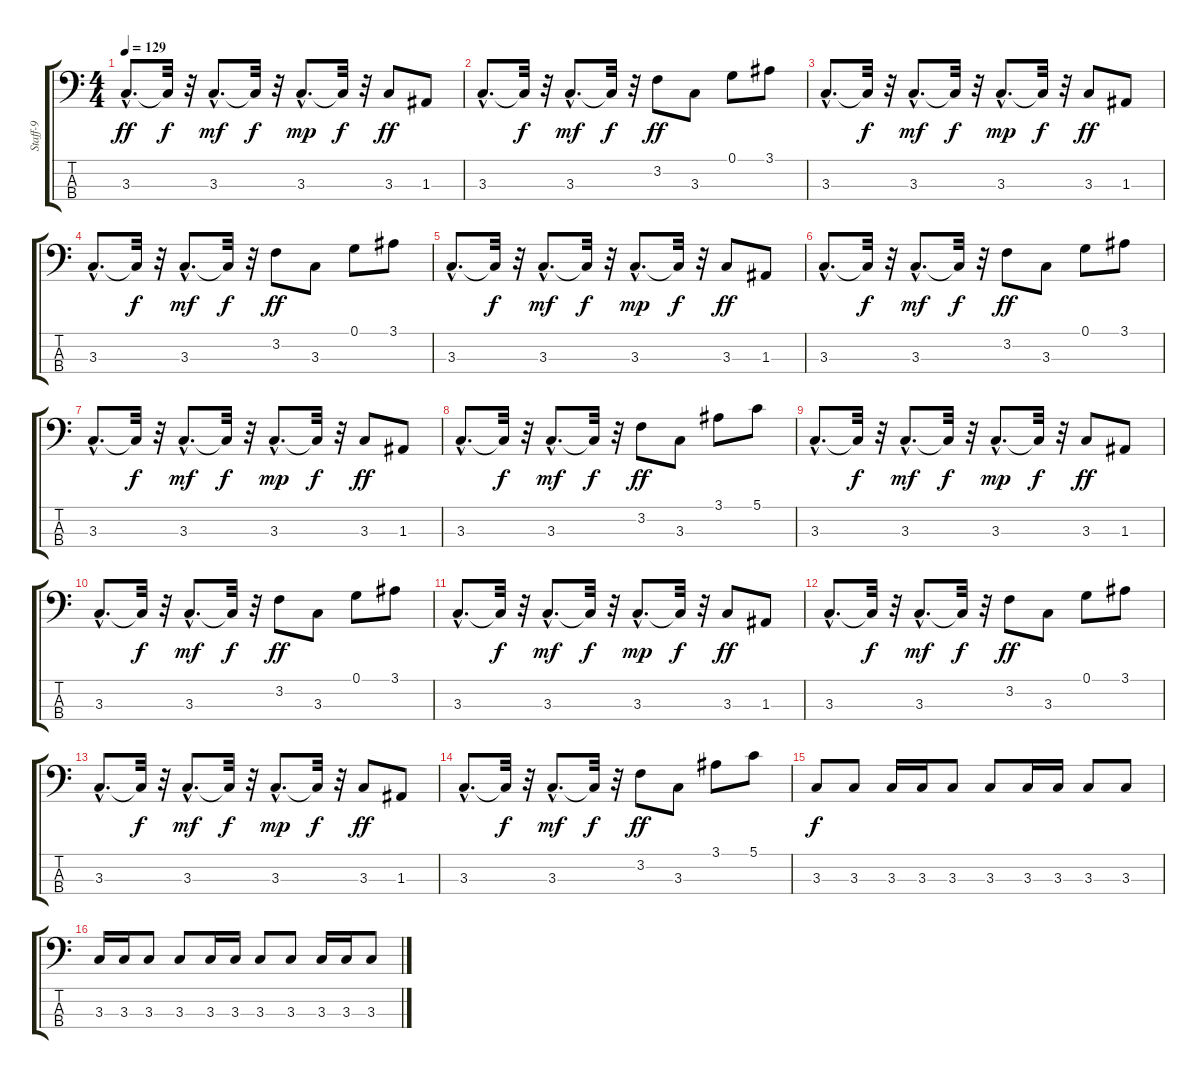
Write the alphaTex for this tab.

\track ("Staff-9" "Staff-9") {instrument acousticbass}
\staff {score tabs}
\tuning (G2 D2 A1 E1) {hide}
\ts (4 4)
\tempo 129
\clef f4
\ks c
3.3{hac}.8{d dy ff} 3.3{t}.32{dy f} r.32 3.3{hac}.8{d dy mf} 3.3{t}.32{dy f} r.32 3.3{hac}.8{d dy mp} 3.3{t}.32{dy f} r.32 3.3.8{dy ff} 1.3.8 |
3.3{hac}.8{d} 3.3{t}.32{dy f} r.32 3.3{hac}.8{d dy mf} 3.3{t}.32{dy f} r.32 3.2.8{dy ff} 3.3.8 0.1.8 3.1.8 |
3.3{hac}.8{d} 3.3{t}.32{dy f} r.32 3.3{hac}.8{d dy mf} 3.3{t}.32{dy f} r.32 3.3{hac}.8{d dy mp} 3.3{t}.32{dy f} r.32 3.3.8{dy ff} 1.3.8 |
3.3{hac}.8{d} 3.3{t}.32{dy f} r.32 3.3{hac}.8{d dy mf} 3.3{t}.32{dy f} r.32 3.2.8{dy ff} 3.3.8 0.1.8 3.1.8 |
3.3{hac}.8{d} 3.3{t}.32{dy f} r.32 3.3{hac}.8{d dy mf} 3.3{t}.32{dy f} r.32 3.3{hac}.8{d dy mp} 3.3{t}.32{dy f} r.32 3.3.8{dy ff} 1.3.8 |
3.3{hac}.8{d} 3.3{t}.32{dy f} r.32 3.3{hac}.8{d dy mf} 3.3{t}.32{dy f} r.32 3.2.8{dy ff} 3.3.8 0.1.8 3.1.8 |
3.3{hac}.8{d} 3.3{t}.32{dy f} r.32 3.3{hac}.8{d dy mf} 3.3{t}.32{dy f} r.32 3.3{hac}.8{d dy mp} 3.3{t}.32{dy f} r.32 3.3.8{dy ff} 1.3.8 |
3.3{hac}.8{d} 3.3{t}.32{dy f} r.32 3.3{hac}.8{d dy mf} 3.3{t}.32{dy f} r.32 3.2.8{dy ff} 3.3.8 3.1.8 5.1.8 |
3.3{hac}.8{d} 3.3{t}.32{dy f} r.32 3.3{hac}.8{d dy mf} 3.3{t}.32{dy f} r.32 3.3{hac}.8{d dy mp} 3.3{t}.32{dy f} r.32 3.3.8{dy ff} 1.3.8 |
3.3{hac}.8{d} 3.3{t}.32{dy f} r.32 3.3{hac}.8{d dy mf} 3.3{t}.32{dy f} r.32 3.2.8{dy ff} 3.3.8 0.1.8 3.1.8 |
3.3{hac}.8{d} 3.3{t}.32{dy f} r.32 3.3{hac}.8{d dy mf} 3.3{t}.32{dy f} r.32 3.3{hac}.8{d dy mp} 3.3{t}.32{dy f} r.32 3.3.8{dy ff} 1.3.8 |
3.3{hac}.8{d} 3.3{t}.32{dy f} r.32 3.3{hac}.8{d dy mf} 3.3{t}.32{dy f} r.32 3.2.8{dy ff} 3.3.8 0.1.8 3.1.8 |
3.3{hac}.8{d} 3.3{t}.32{dy f} r.32 3.3{hac}.8{d dy mf} 3.3{t}.32{dy f} r.32 3.3{hac}.8{d dy mp} 3.3{t}.32{dy f} r.32 3.3.8{dy ff} 1.3.8 |
3.3{hac}.8{d} 3.3{t}.32{dy f} r.32 3.3{hac}.8{d dy mf} 3.3{t}.32{dy f} r.32 3.2.8{dy ff} 3.3.8 3.1.8 5.1.8 |
3.3.8{dy f} 3.3.8 3.3.16 3.3.16 3.3.8 3.3.8 3.3.16 3.3.16 3.3.8 3.3.8 |
3.3.16 3.3.16 3.3.8 3.3.8 3.3.16 3.3.16 3.3.8 3.3.8 3.3.16 3.3.16 3.3.8
